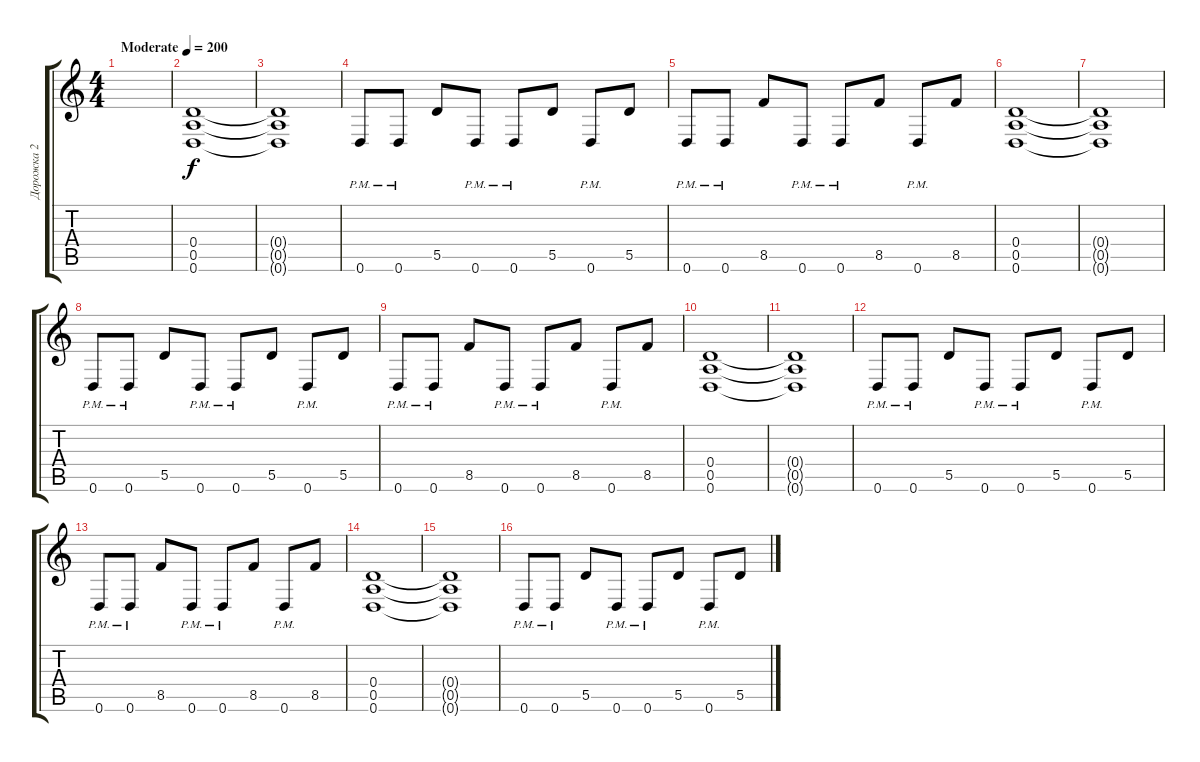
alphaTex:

\track ("Дорожка 2" "Дорожка 2") {instrument distortionguitar}
\staff {score tabs}
\tuning (E4 B3 G3 D3 A2 D2) {hide}
\ts (4 4)
\tempo (200 "Moderate")
\clef g2
\ks c
|
(0.4 0.5 0.6).1 |
(0.4{t} 0.5{t} 0.6{t}).1 |
0.6{pm}.8 0.6{pm}.8 5.5.8 0.6{pm}.8 0.6{pm}.8 5.5.8 0.6{pm}.8 5.5.8 |
0.6{pm}.8 0.6{pm}.8 8.5.8 0.6{pm}.8 0.6{pm}.8 8.5.8 0.6{pm}.8 8.5.8 |
(0.4 0.5 0.6).1 |
(0.4{t} 0.5{t} 0.6{t}).1 |
0.6{pm}.8 0.6{pm}.8 5.5.8 0.6{pm}.8 0.6{pm}.8 5.5.8 0.6{pm}.8 5.5.8 |
0.6{pm}.8 0.6{pm}.8 8.5.8 0.6{pm}.8 0.6{pm}.8 8.5.8 0.6{pm}.8 8.5.8 |
(0.4 0.5 0.6).1 |
(0.4{t} 0.5{t} 0.6{t}).1 |
0.6{pm}.8 0.6{pm}.8 5.5.8 0.6{pm}.8 0.6{pm}.8 5.5.8 0.6{pm}.8 5.5.8 |
0.6{pm}.8 0.6{pm}.8 8.5.8 0.6{pm}.8 0.6{pm}.8 8.5.8 0.6{pm}.8 8.5.8 |
(0.4 0.5 0.6).1 |
(0.4{t} 0.5{t} 0.6{t}).1 |
0.6{pm}.8 0.6{pm}.8 5.5.8 0.6{pm}.8 0.6{pm}.8 5.5.8 0.6{pm}.8 5.5.8
